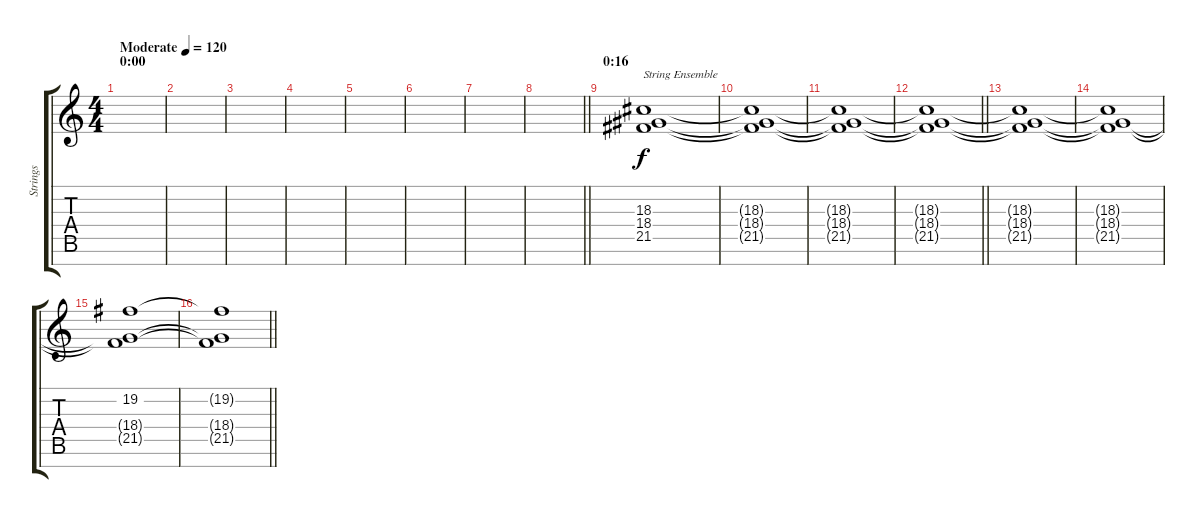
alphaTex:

\track ("Strings" "Strings") {instrument stringensemble1}
\staff {score tabs}
\tuning (E4 B3 G3 D3 A2 E2 B1) {hide}
\ts (4 4)
\section ("" "0:00")
\tempo (120 "Moderate")
\clef g2
\ks c
|
|
|
|
|
|
|
\barLineRight lightlight
|
\section ("" "0:16")
(18.3 18.4 21.5).1{txt "String Ensemble" instrument stringensemble1} |
(18.3{t} 18.4{t} 21.5{t}).1 |
(18.3{t} 18.4{t} 21.5{t}).1 |
\barLineRight lightlight
(18.3{t} 18.4{t} 21.5{t}).1 |
(18.3{t} 18.4{t} 21.5{t}).1 |
(18.3{t} 18.4{t} 21.5{t}).1 |
(19.2 18.4{t} 21.5{t}).1 |
\barLineRight lightlight
(19.2{t} 18.4{t} 21.5{t}).1
